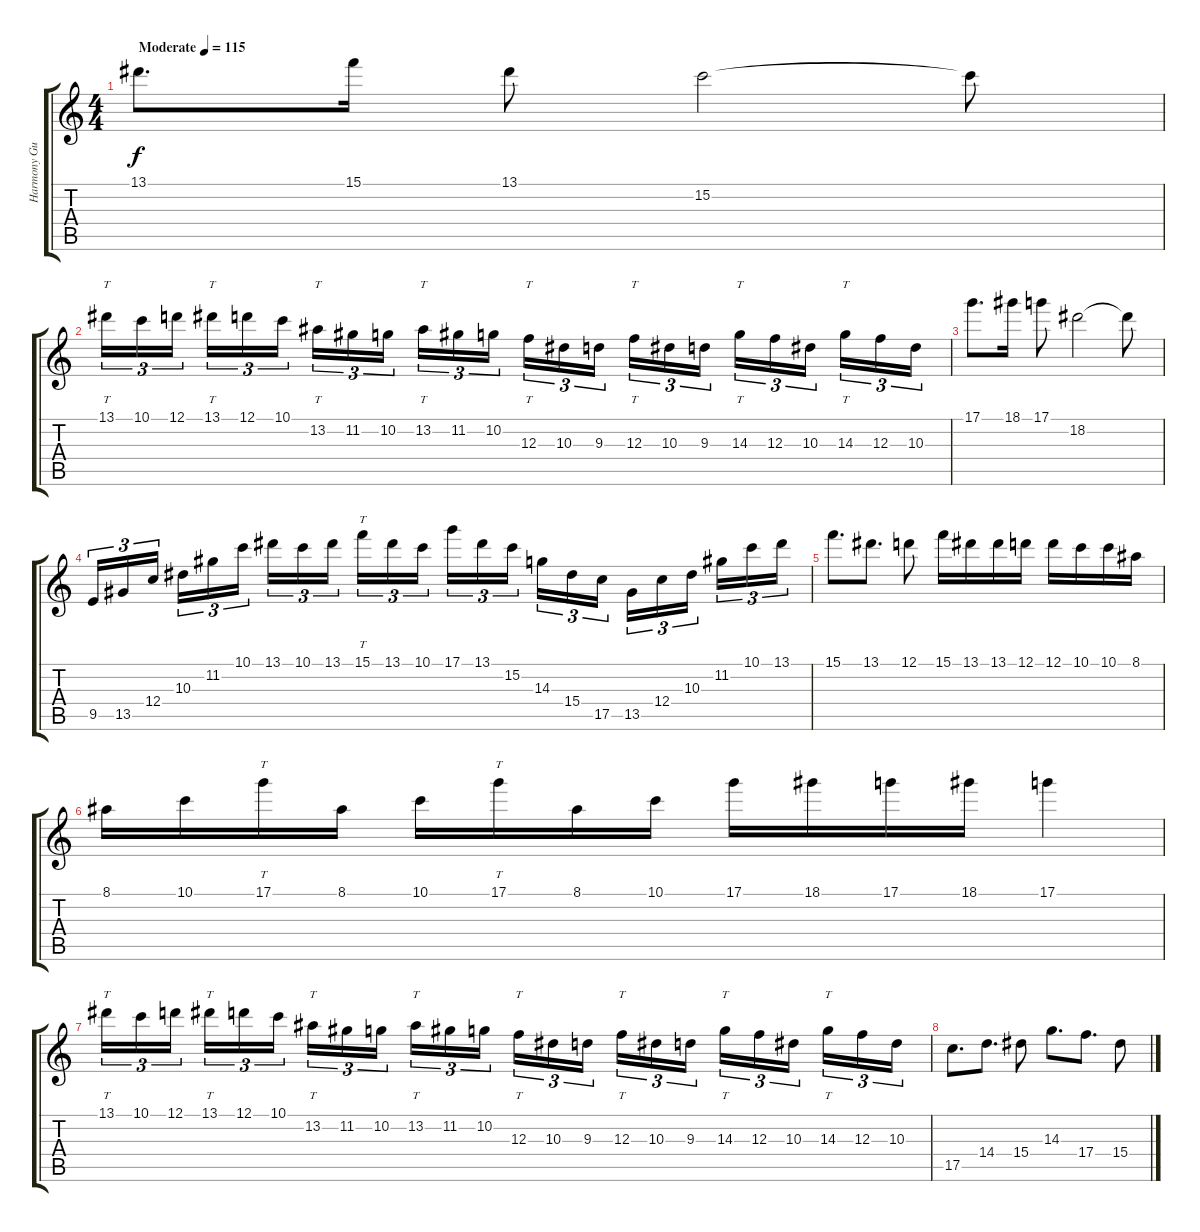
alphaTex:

\track ("Harmony Guitar" "Harmony Gu") {instrument distortionguitar}
\staff {score tabs}
\tuning (D4 A3 F3 C3 G2 C2) {hide}
\ts (4 4)
\tempo (115 "Moderate")
\clef g2
\ks c
13.1.8{d dy f instrument distortionguitar} 15.1.16 13.1.8 15.2.2 15.2{t}.8 |
13.1.16{tt tu (3 2)} 10.1.16{tu (3 2)} 12.1.16{tu (3 2) beam splitsecondary} 13.1.16{tt tu (3 2)} 12.1.16{tu (3 2)} 10.1.16{tu (3 2)} 13.2.16{tt tu (3 2)} 11.2.16{tu (3 2)} 10.2.16{tu (3 2) beam splitsecondary} 13.2.16{tt tu (3 2)} 11.2.16{tu (3 2)} 10.2.16{tu (3 2)} 12.3.16{tt tu (3 2)} 10.3.16{tu (3 2)} 9.3.16{tu (3 2) beam splitsecondary} 12.3.16{tt tu (3 2)} 10.3.16{tu (3 2)} 9.3.16{tu (3 2)} 14.3.16{tt tu (3 2)} 12.3.16{tu (3 2)} 10.3.16{tu (3 2) beam splitsecondary} 14.3.16{tt tu (3 2)} 12.3.16{tu (3 2)} 10.3.16{tu (3 2)} |
17.1.8{d} 18.1.16 17.1.8 18.2.2 18.2{t}.8 |
9.5.16{tu (3 2)} 13.5.16{tu (3 2)} 12.4.16{tu (3 2) beam splitsecondary} 10.3.16{tu (3 2)} 11.2.16{tu (3 2)} 10.1.16{tu (3 2)} 13.1.16{tu (3 2)} 10.1.16{tu (3 2)} 13.1.16{tu (3 2) beam splitsecondary} 15.1.16{tt tu (3 2)} 13.1.16{tu (3 2)} 10.1.16{tu (3 2)} 17.1.16{tu (3 2)} 13.1.16{tu (3 2)} 15.2.16{tu (3 2) beam splitsecondary} 14.3.16{tu (3 2)} 15.4.16{tu (3 2)} 17.5.16{tu (3 2)} 13.5.16{tu (3 2)} 12.4.16{tu (3 2)} 10.3.16{tu (3 2) beam splitsecondary} 11.2.16{tu (3 2)} 10.1.16{tu (3 2)} 13.1.16{tu (3 2)} |
15.1.8{d} 13.1.8{d} 12.1.8 15.1.16 13.1.16 13.1.16 12.1.16 12.1.16 10.1.16 10.1.16 8.1.16 |
8.1.16 10.1.16 17.1.16{tt} 8.1.16 10.1.16 17.1.16{tt} 8.1.16 10.1.16 17.1.16 18.1.16 17.1.16 18.1.16 17.1.4 |
13.1.16{tt tu (3 2)} 10.1.16{tu (3 2)} 12.1.16{tu (3 2) beam splitsecondary} 13.1.16{tt tu (3 2)} 12.1.16{tu (3 2)} 10.1.16{tu (3 2)} 13.2.16{tt tu (3 2)} 11.2.16{tu (3 2)} 10.2.16{tu (3 2) beam splitsecondary} 13.2.16{tt tu (3 2)} 11.2.16{tu (3 2)} 10.2.16{tu (3 2)} 12.3.16{tt tu (3 2)} 10.3.16{tu (3 2)} 9.3.16{tu (3 2) beam splitsecondary} 12.3.16{tt tu (3 2)} 10.3.16{tu (3 2)} 9.3.16{tu (3 2)} 14.3.16{tt tu (3 2)} 12.3.16{tu (3 2)} 10.3.16{tu (3 2) beam splitsecondary} 14.3.16{tt tu (3 2)} 12.3.16{tu (3 2)} 10.3.16{tu (3 2)} |
17.5.8{d} 14.4.8{d} 15.4.8 14.3.8{d} 17.4.8{d} 15.4.8
